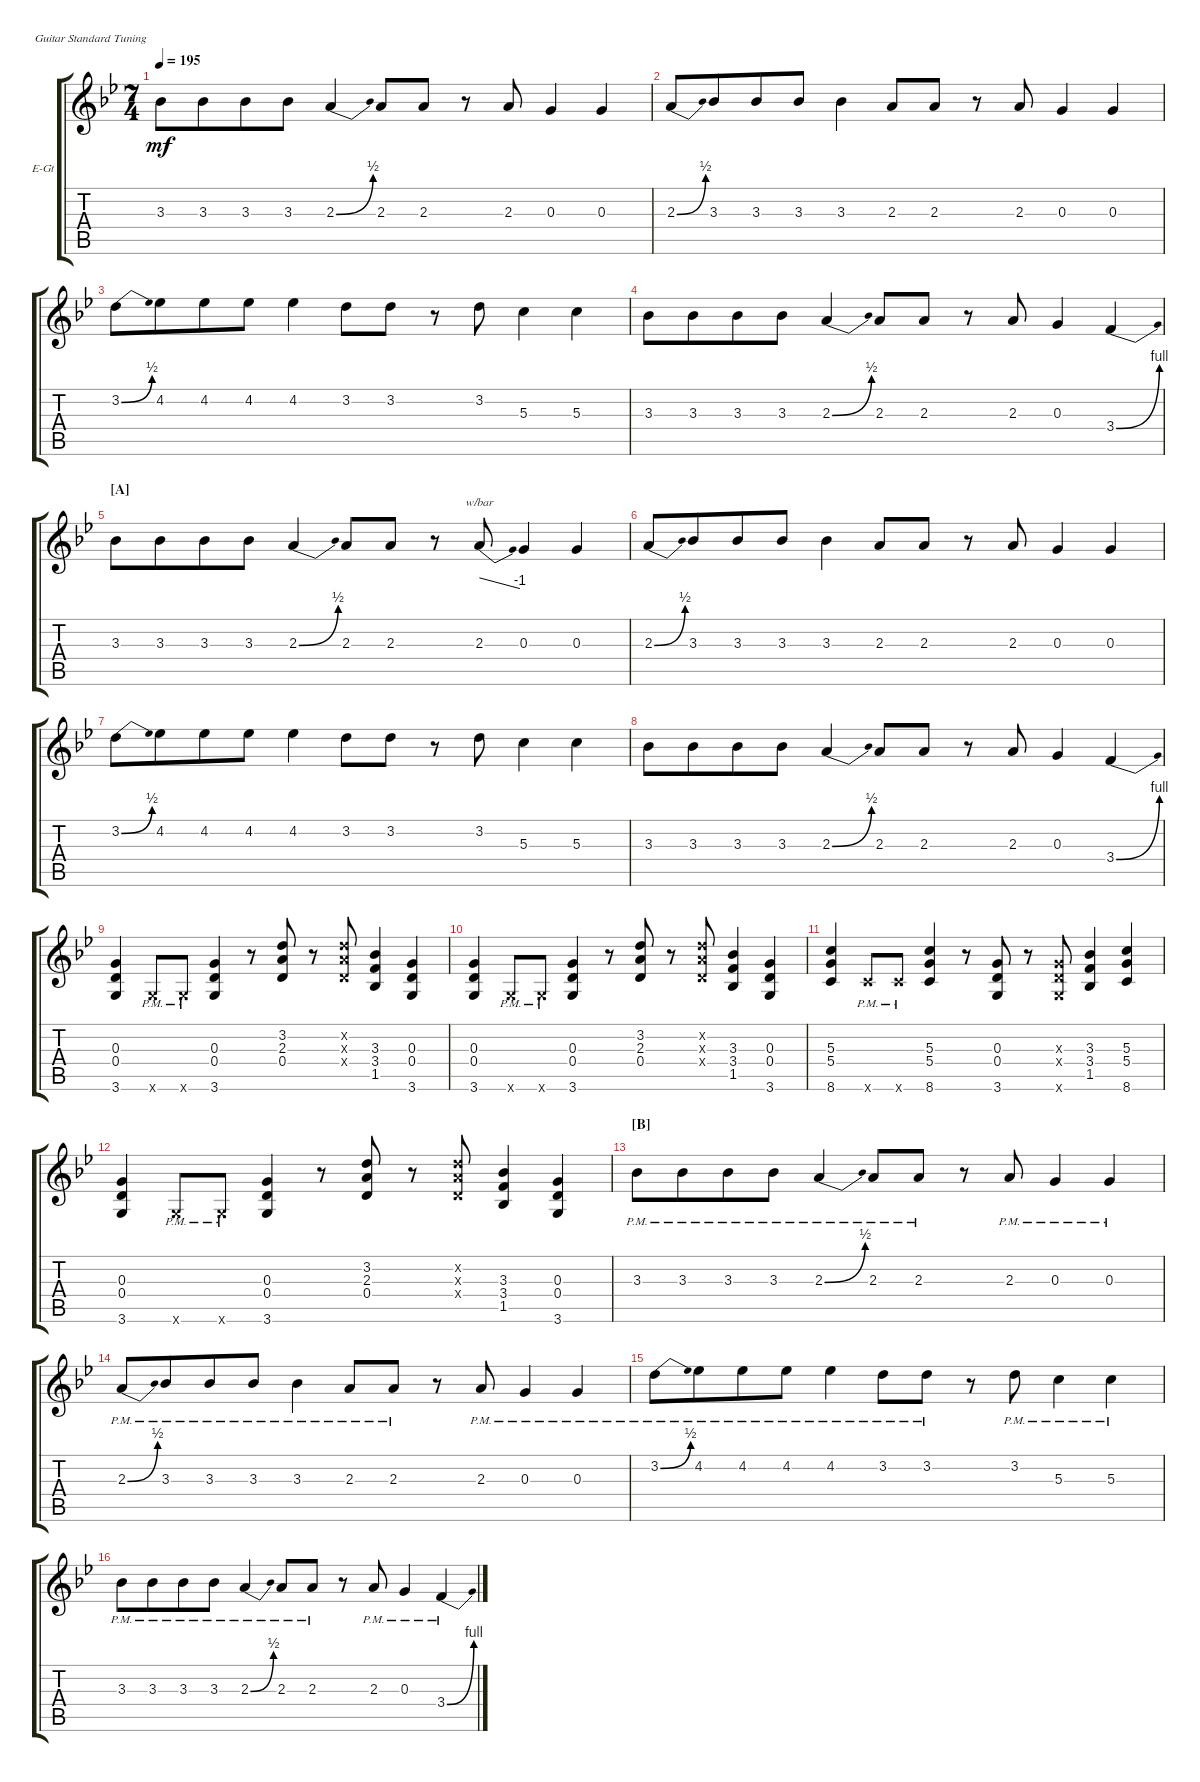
\defaultSystemsLayout 4
\bracketExtendMode groupsimilarinstruments
\firstSystemTrackNameOrientation horizontal
\otherSystemsTrackNameOrientation horizontal
\track ("Electric Guitar" "E-Gt") {instrument distortionguitar}
\staff {score tabs}
\tuning (E4 B3 G3 D3 A2 E2)
\ts (7 4)
\beaming (8 4 4 6)
\tempo 195
\clef g2
\scale
0.521236
\ks gminor
3.3.8{dy mf instrument distortionguitar} 3.3.8 3.3.8 3.3.8 2.3{be (bend 0 0 15 2)}.4 2.3.8 2.3.8 r.8 2.3.8 0.3.4 0.3.4 |
\scale
0.239382 2.3{be (bend 0 0 15 2)}.8 3.3.8 3.3.8 3.3.8 3.3.4 2.3.8 2.3.8 r.8 2.3.8 0.3.4 0.3.4 |
\scale
0.239382 3.2{be (bend 0 0 15 2)}.8 4.2.8 4.2.8 4.2.8 4.2.4 3.2.8 3.2.8 r.8 3.2.8 5.3.4 5.3.4 |
\scale
0.333333 3.3.8 3.3.8 3.3.8 3.3.8 2.3{be (bend 0 0 15 2)}.4 2.3.8 2.3.8 r.8 2.3.8 0.3.4 3.4{be (bend 0 0 15 4)}.4 |
\section ("A" "")
\scale
0.333333 3.3.8 3.3.8 3.3.8 3.3.8 2.3{be (bend 0 0 15 2)}.4 2.3.8 2.3.8 r.8 2.3.8{tbe (dive default 0 0 45 -4)} 0.3.4 0.3.4 |
\scale
0.333333 2.3{be (bend 0 0 15 2)}.8 3.3.8 3.3.8 3.3.8 3.3.4 2.3.8 2.3.8 r.8 2.3.8 0.3.4 0.3.4 |
3.2{be (bend 0 0 15 2)}.8 4.2.8 4.2.8 4.2.8 4.2.4 3.2.8 3.2.8 r.8 3.2.8 5.3.4 5.3.4 |
3.3.8 3.3.8 3.3.8 3.3.8 2.3{be (bend 0 0 15 2)}.4 2.3.8 2.3.8 r.8 2.3.8 0.3.4 3.4{be (bend 0 0 15 4)}.4 |
(3.6 0.4 0.3).4 3.6{pm x}.8 3.6{pm x}.8 (3.6 0.4 0.3).4 r.8 (0.4 2.3 3.2).8 r.8 (0.4{x} 3.2{x} 2.3{x}).8 (1.5 3.4 3.3).4 (3.6 0.4 0.3).4 |
(3.6 0.4 0.3).4 3.6{pm x}.8 3.6{pm x}.8 (3.6 0.4 0.3).4 r.8 (0.4 2.3 3.2).8 r.8 (0.4{x} 3.2{x} 2.3{x}).8 (1.5 3.4 3.3).4 (3.6 0.4 0.3).4 |
(5.3 5.4 8.6).4 8.6{pm x}.8 8.6{pm x}.8 (5.3 5.4 8.6).4 r.8 (3.6 0.4 0.3).8 r.8 (3.6{x} 0.4{x} 0.3{x}).8 (1.5 3.4 3.3).4 (5.3 5.4 8.6).4 |
(3.6 0.4 0.3).4 3.6{pm x}.8 3.6{pm x}.8 (3.6 0.4 0.3).4 r.8 (0.4 2.3 3.2).8 r.8 (0.4{x} 3.2{x} 2.3{x}).8 (1.5 3.4 3.3).4 (3.6 0.4 0.3).4 |
\section ("B" "")
3.3{pm}.8 3.3{pm}.8 3.3{pm}.8 3.3{pm}.8 2.3{be (bend 0 0 15 2) pm}.4 2.3{pm}.8 2.3{pm}.8 r.8 2.3{pm}.8 0.3{pm}.4 0.3{pm}.4 |
2.3{be (bend 0 0 15 2) pm}.8 3.3{pm}.8 3.3{pm}.8 3.3{pm}.8 3.3{pm}.4 2.3{pm}.8 2.3{pm}.8 r.8 2.3{pm}.8 0.3{pm}.4 0.3{pm}.4 |
3.2{be (bend 0 0 15 2) pm}.8 4.2{pm}.8 4.2{pm}.8 4.2{pm}.8 4.2{pm}.4 3.2{pm}.8 3.2{pm}.8 r.8 3.2{pm}.8 5.3{pm}.4 5.3{pm}.4 |
3.3{pm}.8 3.3{pm}.8 3.3{pm}.8 3.3{pm}.8 2.3{be (bend 0 0 15 2) pm}.4 2.3{pm}.8 2.3{pm}.8 r.8 2.3{pm}.8 0.3{pm}.4 3.4{be (bend 0 0 15 4) pm}.4
